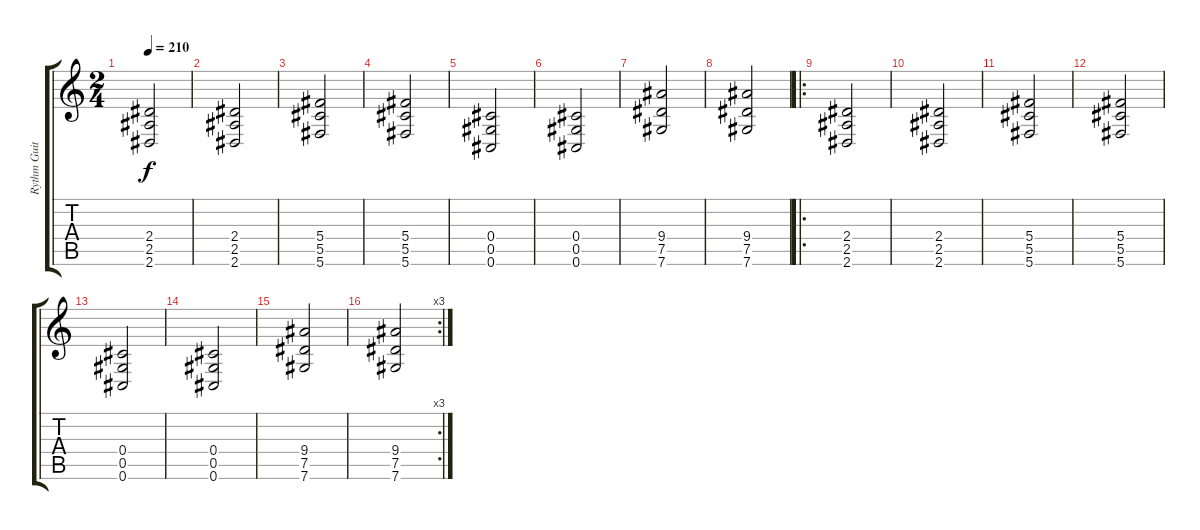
\track ("Rythm Guitar" "Rythm Guit") {instrument distortionguitar}
\staff {score tabs}
\tuning (Eb4 Bb3 Gb3 Db3 Ab2 Db2) {hide}
\ts (2 4)
\tempo 210
\clef g2
\ks c
(2.4 2.5 2.6).2{dy f} |
(2.4 2.5 2.6).2 |
(5.4 5.5 5.6).2 |
(5.4 5.5 5.6).2 |
(0.4 0.5 0.6).2 |
(0.4 0.5 0.6).2 |
(9.4 7.5 7.6).2 |
(9.4 7.5 7.6).2 |
\ro
(2.4 2.5 2.6).2 |
(2.4 2.5 2.6).2 |
(5.4 5.5 5.6).2 |
(5.4 5.5 5.6).2 |
(0.4 0.5 0.6).2 |
(0.4 0.5 0.6).2 |
(9.4 7.5 7.6).2 |
\rc 3
(9.4 7.5 7.6).2
